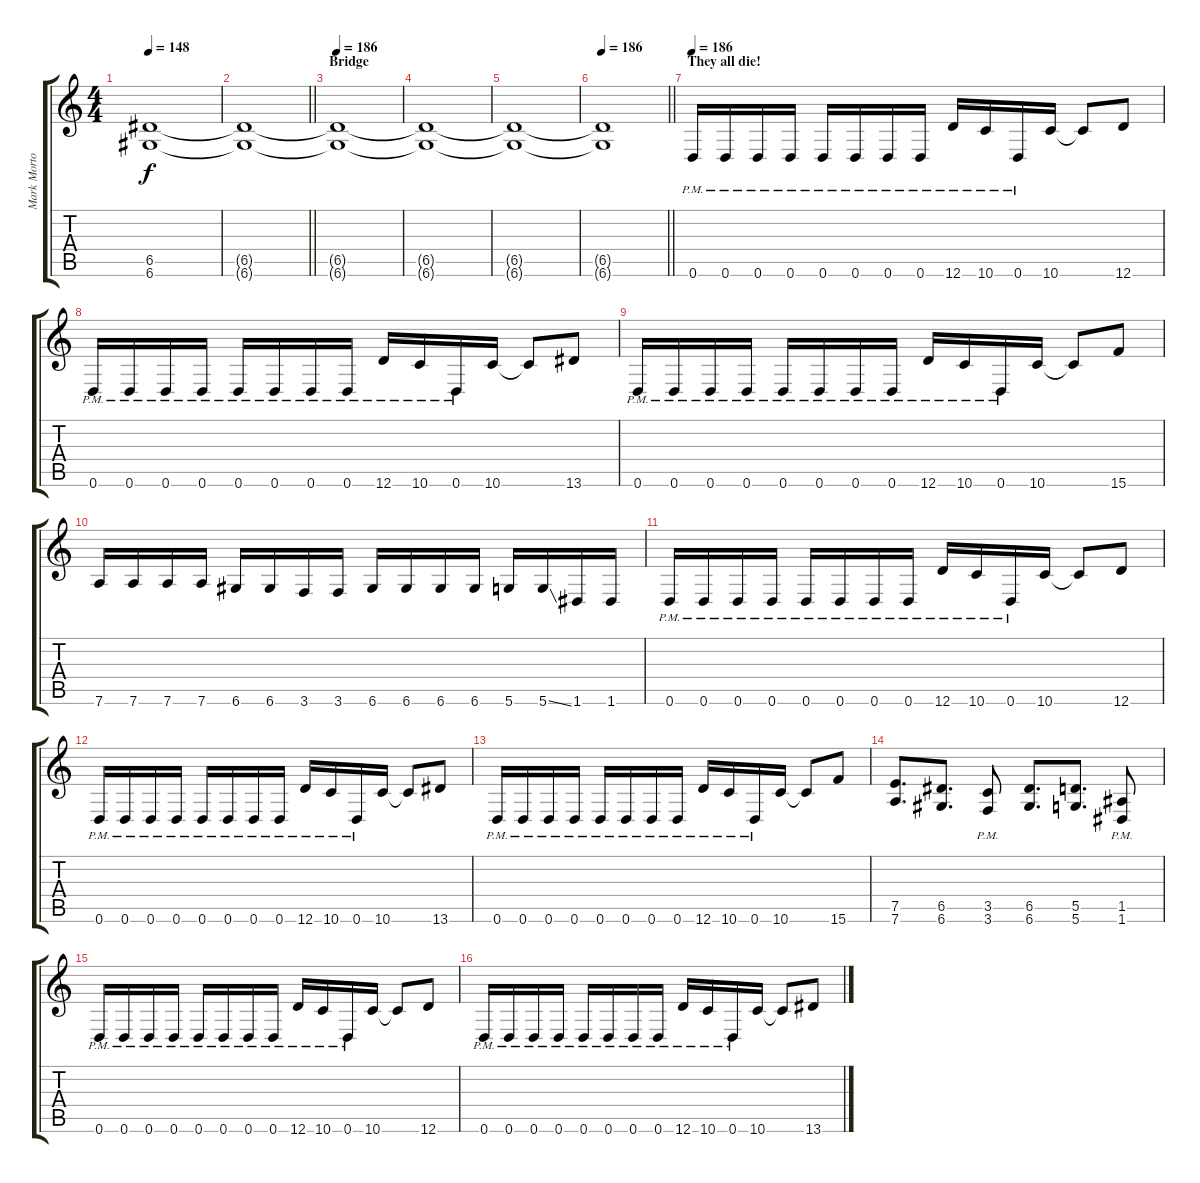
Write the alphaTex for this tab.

\track ("Mark Morton (Lead)" "Mark Morto") {instrument distortionguitar}
\staff {score tabs}
\tuning (E4 B3 G3 D3 A2 D2) {hide}
\ts (4 4)
\tempo 148
\clef g2
\ks c
(6.5{t} 6.6{t}).1{dy f} |
\barLineRight lightlight
(6.5{t} 6.6{t}).1 |
\section ("" "Bridge")
\tempo 186
(6.5{t} 6.6{t}).1 |
(6.5{t} 6.6{t}).1 |
(6.5{t} 6.6{t}).1 |
\tempo 186
\barLineRight lightlight
(6.5{t} 6.6{t}).1 |
\section ("" "They all die!")
\tempo 186
0.6{pm}.16 0.6{pm}.16 0.6{pm}.16 0.6{pm}.16 0.6{pm}.16 0.6{pm}.16 0.6{pm}.16 0.6{pm}.16 12.6{pm}.16 10.6{pm}.16 0.6{pm}.16 10.6.16 10.6{t}.8 12.6.8 |
0.6{pm}.16 0.6{pm}.16 0.6{pm}.16 0.6{pm}.16 0.6{pm}.16 0.6{pm}.16 0.6{pm}.16 0.6{pm}.16 12.6{pm}.16 10.6{pm}.16 0.6{pm}.16 10.6.16 10.6{t}.8 13.6.8 |
0.6{pm}.16 0.6{pm}.16 0.6{pm}.16 0.6{pm}.16 0.6{pm}.16 0.6{pm}.16 0.6{pm}.16 0.6{pm}.16 12.6{pm}.16 10.6{pm}.16 0.6{pm}.16 10.6.16 10.6{t}.8 15.6.8 |
7.6.16 7.6.16 7.6.16 7.6.16 6.6.16 6.6.16 3.6.16 3.6.16 6.6.16 6.6.16 6.6.16 6.6.16 5.6.16 5.6{ss}.16 1.6.16 1.6.16 |
0.6{pm}.16 0.6{pm}.16 0.6{pm}.16 0.6{pm}.16 0.6{pm}.16 0.6{pm}.16 0.6{pm}.16 0.6{pm}.16 12.6{pm}.16 10.6{pm}.16 0.6{pm}.16 10.6.16 10.6{t}.8 12.6.8 |
0.6{pm}.16 0.6{pm}.16 0.6{pm}.16 0.6{pm}.16 0.6{pm}.16 0.6{pm}.16 0.6{pm}.16 0.6{pm}.16 12.6{pm}.16 10.6{pm}.16 0.6{pm}.16 10.6.16 10.6{t}.8 13.6.8 |
0.6{pm}.16 0.6{pm}.16 0.6{pm}.16 0.6{pm}.16 0.6{pm}.16 0.6{pm}.16 0.6{pm}.16 0.6{pm}.16 12.6{pm}.16 10.6{pm}.16 0.6{pm}.16 10.6.16 10.6{t}.8 15.6.8 |
(7.5 7.6).8{d} (6.5 6.6).8{d} (3.5{pm} 3.6{pm}).8 (6.5 6.6).8{d} (5.5 5.6).8{d} (1.5{pm} 1.6{pm}).8 |
0.6{pm}.16 0.6{pm}.16 0.6{pm}.16 0.6{pm}.16 0.6{pm}.16 0.6{pm}.16 0.6{pm}.16 0.6{pm}.16 12.6{pm}.16 10.6{pm}.16 0.6{pm}.16 10.6.16 10.6{t}.8 12.6.8 |
0.6{pm}.16 0.6{pm}.16 0.6{pm}.16 0.6{pm}.16 0.6{pm}.16 0.6{pm}.16 0.6{pm}.16 0.6{pm}.16 12.6{pm}.16 10.6{pm}.16 0.6{pm}.16 10.6.16 10.6{t}.8 13.6.8
